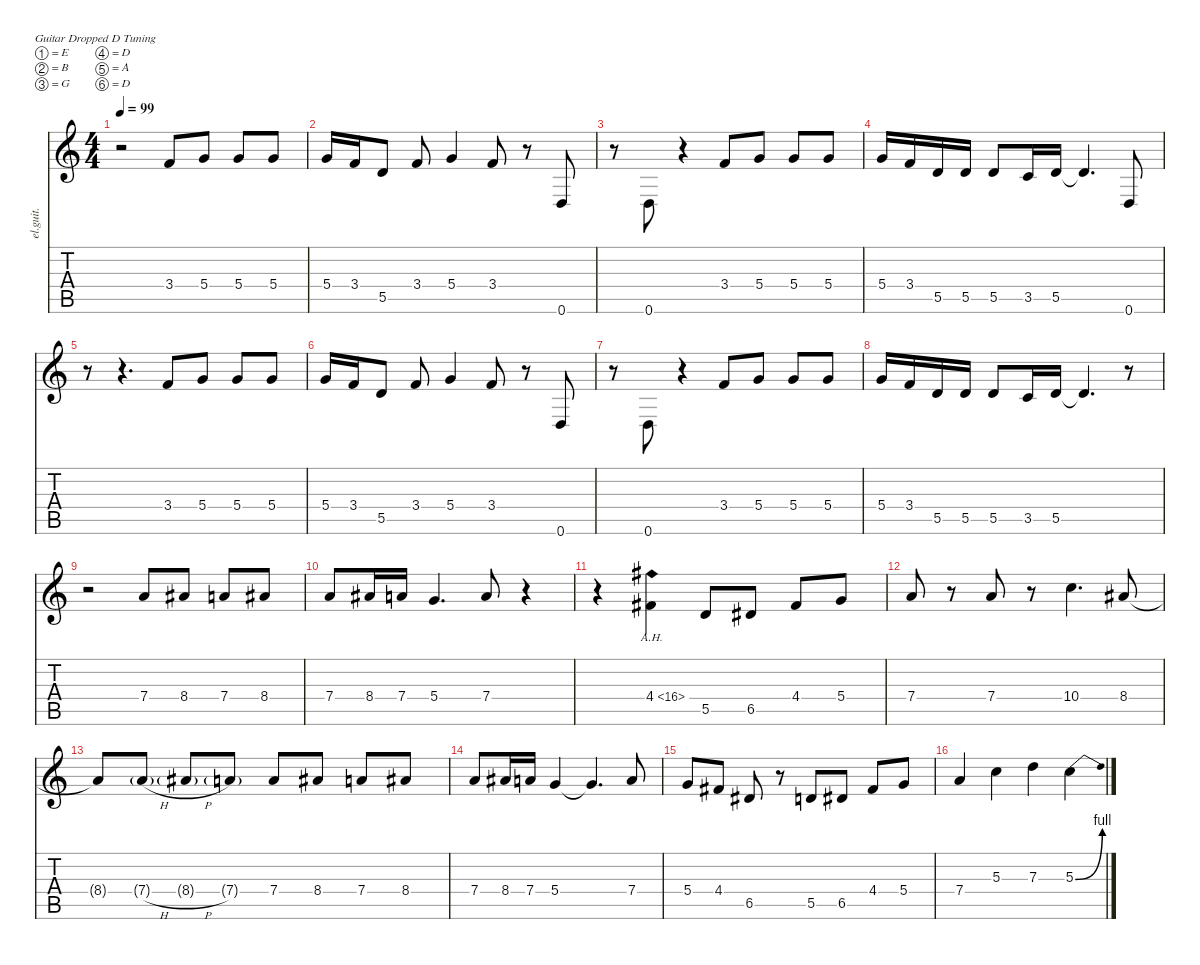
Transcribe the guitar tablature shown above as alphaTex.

\defaultSystemsLayout 4
\hideDynamics
\bracketExtendMode nobrackets
\otherSystemsTrackNameOrientation horizontal
\track ("rythmic and echo left" "el.guit.") {instrument electricguitarmuted}
\staff {score tabs}
\tuning (E4 B3 G3 D3 A2 D2)
\ts (4 4)
\tempo 99
\clef g2
\ks c
r.2{dy f instrument overdrivenguitar beam Down} 3.4.8{beam Up} 5.4.8{beam Up} 5.4.8{beam Up} 5.4.8{beam Up} |
5.4.16{beam Up} 3.4.16{beam Up} 5.5.8{beam Up} 3.4.8{beam Up} 5.4.4{beam Up} 3.4.8{beam Up} r.8{beam Up} 0.6.8{beam Up} |
r.8{beam Down} 0.6.8{beam Up} r.4{beam Up} 3.4.8{beam Up} 5.4.8{beam Up} 5.4.8{beam Up} 5.4.8{beam Up} |
5.4.16{beam Up} 3.4.16{beam Up} 5.5.16{beam Up} 5.5.16{beam Up} 5.5.8{beam Up} 3.5.16{beam Up} 5.5.16{beam Up} 5.5{t}.4{d beam Up} 0.6.8{beam Up} |
r.8{beam Down} r.4{d beam Down} 3.4.8{beam Up} 5.4.8{beam Up} 5.4.8{beam Up} 5.4.8{beam Up} |
5.4.16{beam Up} 3.4.16{beam Up} 5.5.8{beam Up} 3.4.8{beam Up} 5.4.4{beam Up} 3.4.8{beam Up} r.8{beam Up} 0.6.8{beam Up} |
r.8{beam Down} 0.6.8{beam Up} r.4{beam Up} 3.4.8{beam Up} 5.4.8{beam Up} 5.4.8{beam Up} 5.4.8{beam Up} |
5.4.16{beam Up} 3.4.16{beam Up} 5.5.16{beam Up} 5.5.16{beam Up} 5.5.8{beam Up} 3.5.16{beam Up} 5.5.16{beam Up} 5.5{t}.4{d beam Up} r.8{beam Up} |
r.2{beam Down} 7.4.8{beam Up} 8.4{acc #}.8{beam Up} 7.4.8{beam Up} 8.4{acc #}.8{beam Up} |
7.4.8{beam Up} 8.4{acc #}.16{beam Up} 7.4.16{beam Up} 5.4.4{d beam Up} 7.4.8{beam Up} r.4{beam Up} |
r.4{beam Down} 4.4{ah 12 acc #}.4{beam Down} 5.5.8{beam Up} 6.5{acc #}.8{beam Up} 4.4{acc #}.8{beam Up} 5.4.8{beam Up} |
7.4.8{beam Up} r.8{beam Up} 7.4.8{beam Up} r.8{beam Up} 10.4.4{d beam Down} 8.4{acc #}.8{beam Up} |
8.4{t acc #}.8{beam Up} 7.4{h g}.8{beam Up} 8.4{h g acc #}.8{beam Up} 7.4{g}.8{beam Up} 7.4.8{beam Up} 8.4{acc #}.8{beam Up} 7.4.8{beam Up} 8.4{acc #}.8{beam Up} |
7.4.8{beam Up} 8.4{acc #}.16{beam Up} 7.4.16{beam Up} 5.4.4{beam Up} 5.4{t}.4{d beam Up} 7.4.8{beam Up} |
5.4.8{beam Up} 4.4{acc #}.8{beam Up} 6.5{acc #}.8{beam Up} r.8{beam Up} 5.5.8{beam Up} 6.5{acc #}.8{beam Up} 4.4{acc #}.8{beam Up} 5.4.8{beam Up} |
7.4.4{beam Up} 5.3.4{beam Down} 7.3.4{beam Down} 5.3{be (bend 0 0 30 4)}.4{beam Down}
